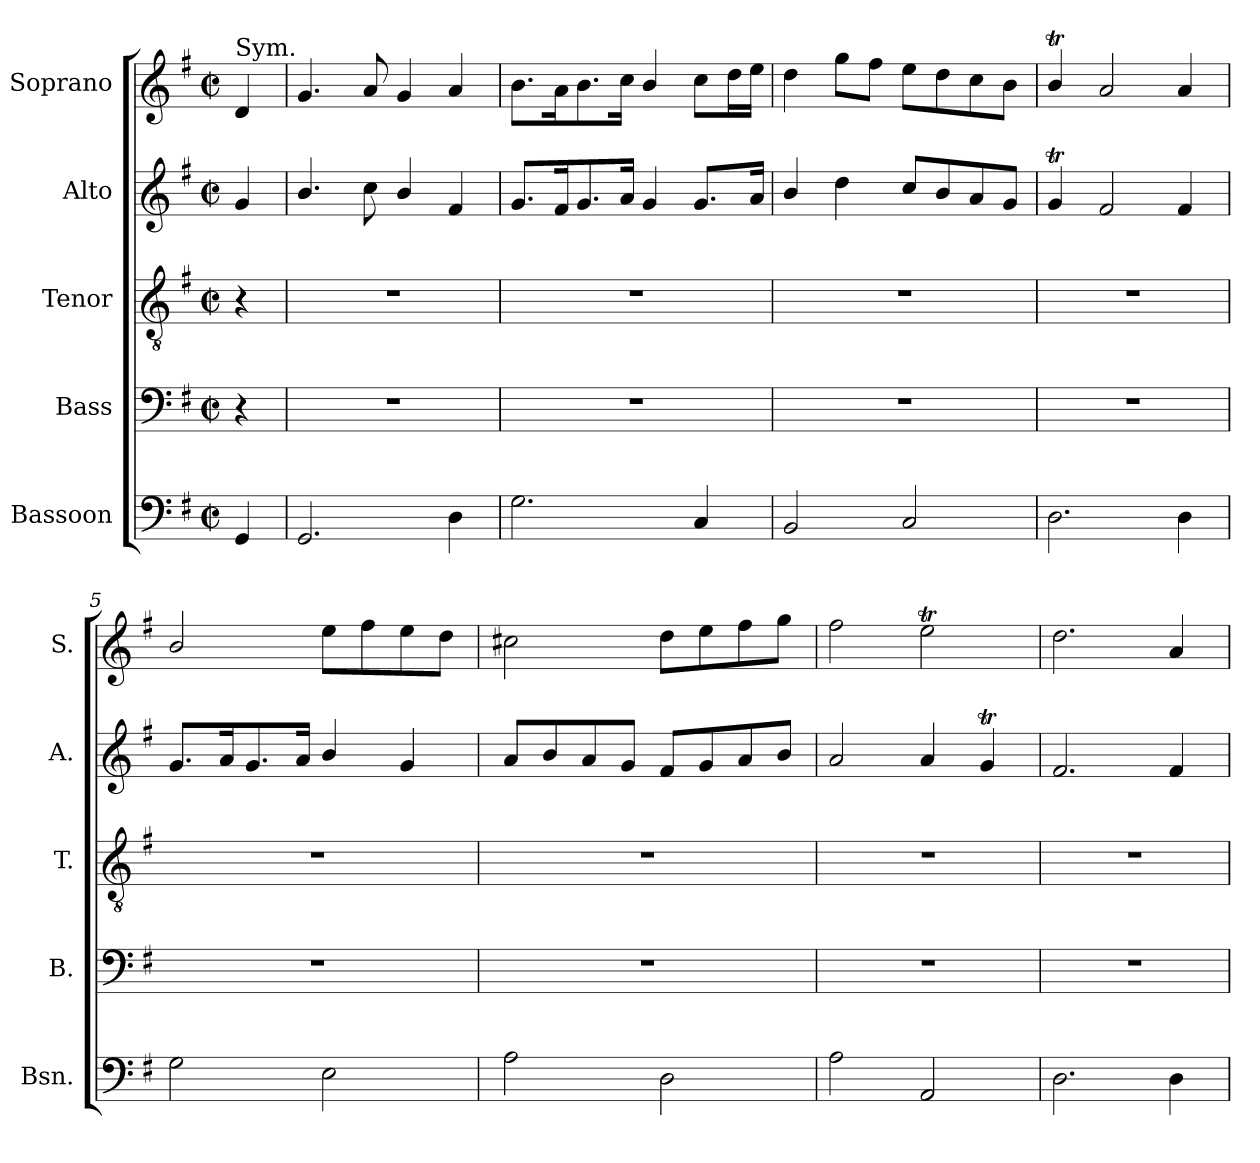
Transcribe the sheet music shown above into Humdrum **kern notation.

**kern	**kern	**kern	**kern	**kern
*part5	*part4	*part3	*part2	*part1
*staff5	*staff4	*staff3	*staff2	*staff1
*I"Bassoon	*I"Bass	*I"Tenor	*I"Alto	*I"Soprano
*I'Bsn.	*I'B.	*I'T.	*I'A.	*I'S.
!!LO:PB:g=z
*clefF4	*clefF4	*clefGv2	*clefG2	*clefG2
*	*	*ITrd7c12	*	*
*k[f#]	*k[f#]	*k[f#]	*k[f#]	*k[f#]
*G:	*G:	*G:	*G:	*G:
*M2/2	*M2/2	*M2/2	*M2/2	*M2/2
*met(c|)	*met(c|)	*met(c|)	*met(c|)	*met(c|)
=	=	=	=	=
!	!	!	!	!LO:TX:a:t=Sym.
4GGi/	4r	4r	4gi/	4di/
=1	=1	=1	=1	=1
2.GGi/	1r	1r	4.bi/	4.gi/
.	.	.	8cci\	8ai/
.	.	.	4bi/	4gi/
4Di\	.	.	4f#i/	4ai/
=2	=2	=2	=2	=2
2.Gi\	1r	1r	8.gi/L	8.bi\L
.	.	.	16f#i/K	16ai\K
.	.	.	8.gi/	8.bi\
.	.	.	16ai/Jk	16cci\Jk
.	.	.	4gi/	4bi/
4Ci/	.	.	8.gi/L	8cci\L
.	.	.	.	16ddi\L
.	.	.	16ai/Jk	16eei\JJ
=3	=3	=3	=3	=3
2BBi/	1r	1r	4bi/	4ddi\
.	.	.	4ddi\	8ggi\L
.	.	.	.	8ff#i\J
2Ci/	.	.	8cci/L	8eei\L
.	.	.	8bi/	8ddi\
.	.	.	8ai/	8cci\
.	.	.	8gi/J	8bi\J
=4	=4	=4	=4	=4
2.Di\	1r	1r	4gTi/	4bti/
.	.	.	2f#i/	2ai/
4Di\	.	.	4f#i/	4ai/
=5	=5	=5	=5	=5
2Gi\	1r	1r	8.gi/L	2bi/
.	.	.	16ai/K	.
.	.	.	8.gi/	.
.	.	.	16ai/Jk	.
2Ei\	.	.	4bi/	8eei\L
.	.	.	.	8ff#i\
.	.	.	4gi/	8eei\
.	.	.	.	8ddi\J
=6	=6	=6	=6	=6
2Ai\	1r	1r	8ai/L	2cc#Xi\
.	.	.	8bi/	.
.	.	.	8ai/	.
.	.	.	8gi/J	.
2Di\	.	.	8f#i/L	8ddi\L
.	.	.	8gi/	8eei\
.	.	.	8ai/	8ff#i\
.	.	.	8bi/J	8ggi\J
!!LO:LB:g=z
=7	=7	=7	=7	=7
2Ai\	1r	1r	2ai/	2ff#i\
2AAi/	.	.	4ai/	2eeTi\
.	.	.	4gTi/	.
=8	=8	=8	=8	=8
2.Di\	1r	1r	2.f#i/	2.ddi\
4Di\	.	.	4f#i/	4ai/
=	=	=	=	=
*-	*-	*-	*-	*-
